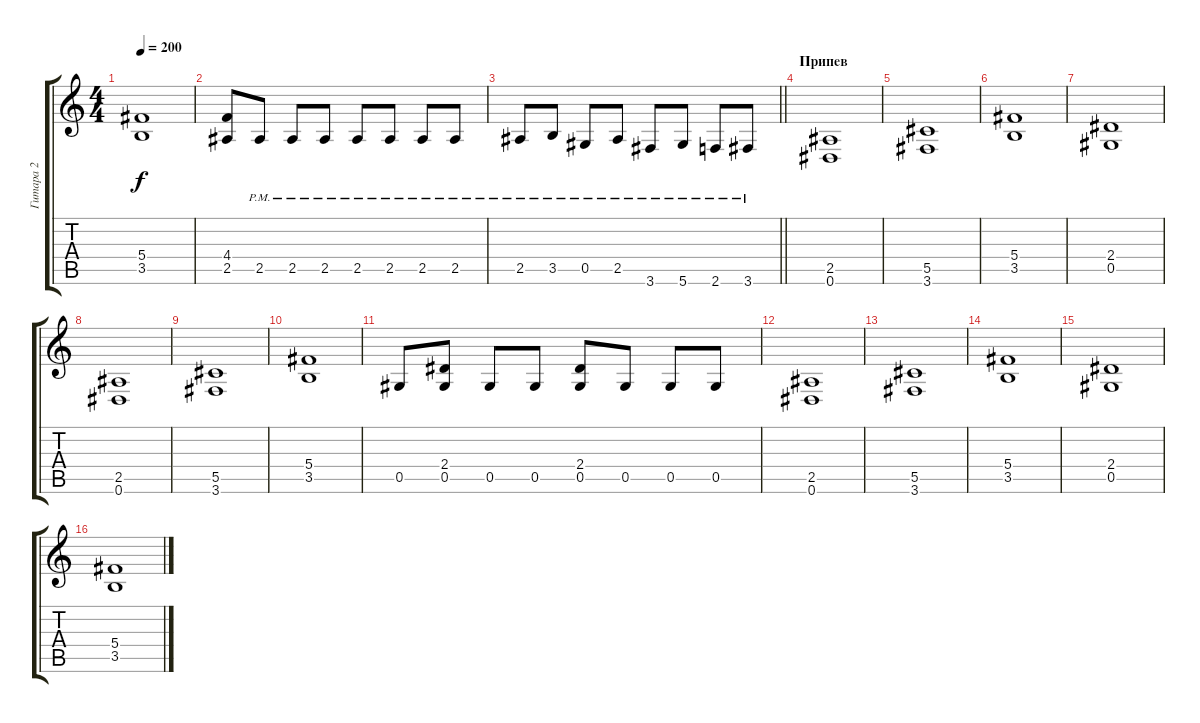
\track ("Гитара 2" "Гитара 2") {instrument distortionguitar}
\staff {score tabs}
\tuning (Eb4 Bb3 Gb3 Db3 Ab2 Eb2) {hide}
\ts (4 4)
\tempo 200
\clef g2
\ks c
(5.4 3.5).1{dy f} |
(4.4 2.5).8 2.5{pm}.8 2.5{pm}.8 2.5{pm}.8 2.5{pm}.8 2.5{pm}.8 2.5{pm}.8 2.5{pm}.8 |
\barLineRight lightlight
2.5{pm}.8 3.5{pm}.8 0.5{pm}.8 2.5{pm}.8 3.6{pm}.8 5.6{pm}.8 2.6{pm}.8 3.6{pm}.8 |
\section ("" "Припев")
(2.5 0.6).1 |
(5.5 3.6).1 |
(5.4 3.5).1 |
(2.4 0.5).1 |
(2.5 0.6).1 |
(5.5 3.6).1 |
(5.4 3.5).1 |
0.5.8 (2.4 0.5).8 0.5.8 0.5.8 (2.4 0.5).8 0.5.8 0.5.8 0.5.8 |
(2.5 0.6).1 |
(5.5 3.6).1 |
(5.4 3.5).1 |
(2.4 0.5).1 |
(5.4 3.5).1
